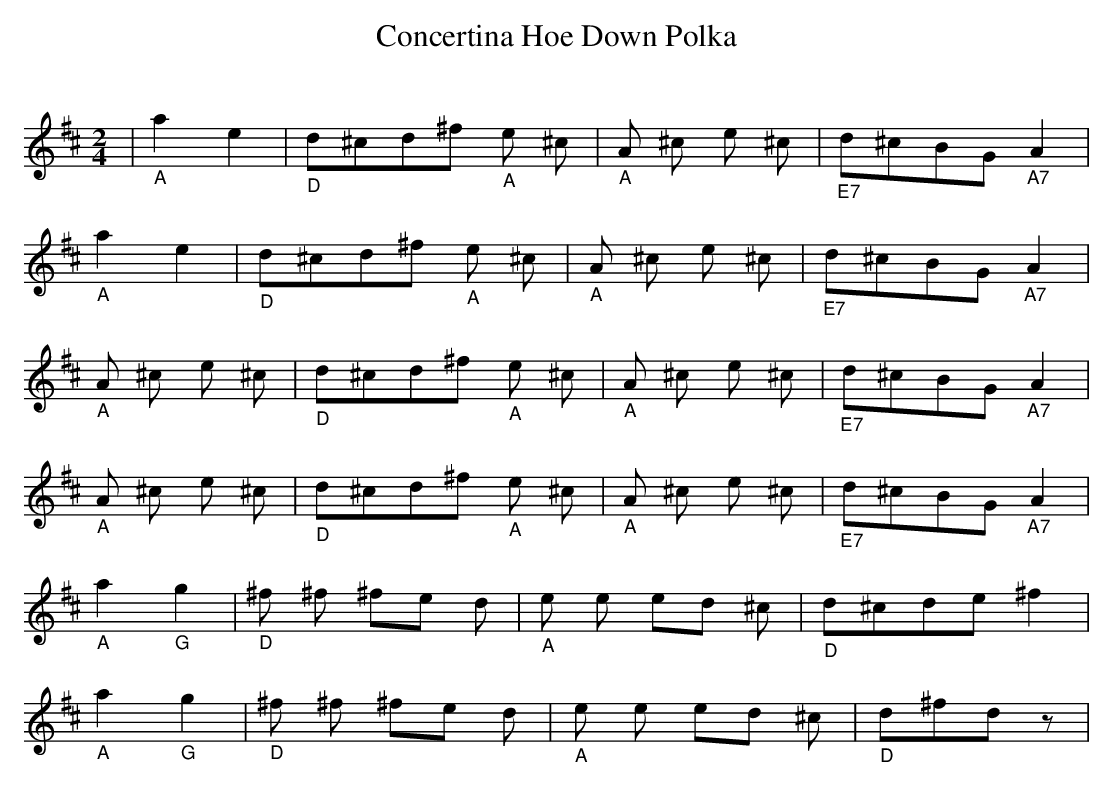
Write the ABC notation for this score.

X:1
T:  Concertina Hoe Down Polka
C:
K:D
M:2/4
| "_A" a2 e2 | "_D" d^cd^f "_A" e ^c | "_A" A ^c e ^c | "_E7" d^cBG "_A7" A2 |
 "_A" a2 e2 | "_D" d^cd^f "_A" e ^c | "_A" A ^c e ^c | "_E7" d^cBG "_A7" A2 |
 "_A" A ^c e ^c | "_D" d^cd^f "_A" e ^c | "_A" A ^c e ^c | "_E7" d^cBG "_A7" A2 |
 "_A" A ^c e ^c | "_D" d^cd^f "_A" e ^c | "_A" A ^c e ^c | "_E7" d^cBG "_A7" A2 |
 "_A" a2 "_G" g2 | "_D" ^f ^f ^fe d | "_A" e e ed ^c | "_D" d^cde ^f2 |
 "_A" a2 "_G" g2 | "_D" ^f ^f ^fe d | "_A" e e ed ^c | "_D" d^fd z |
